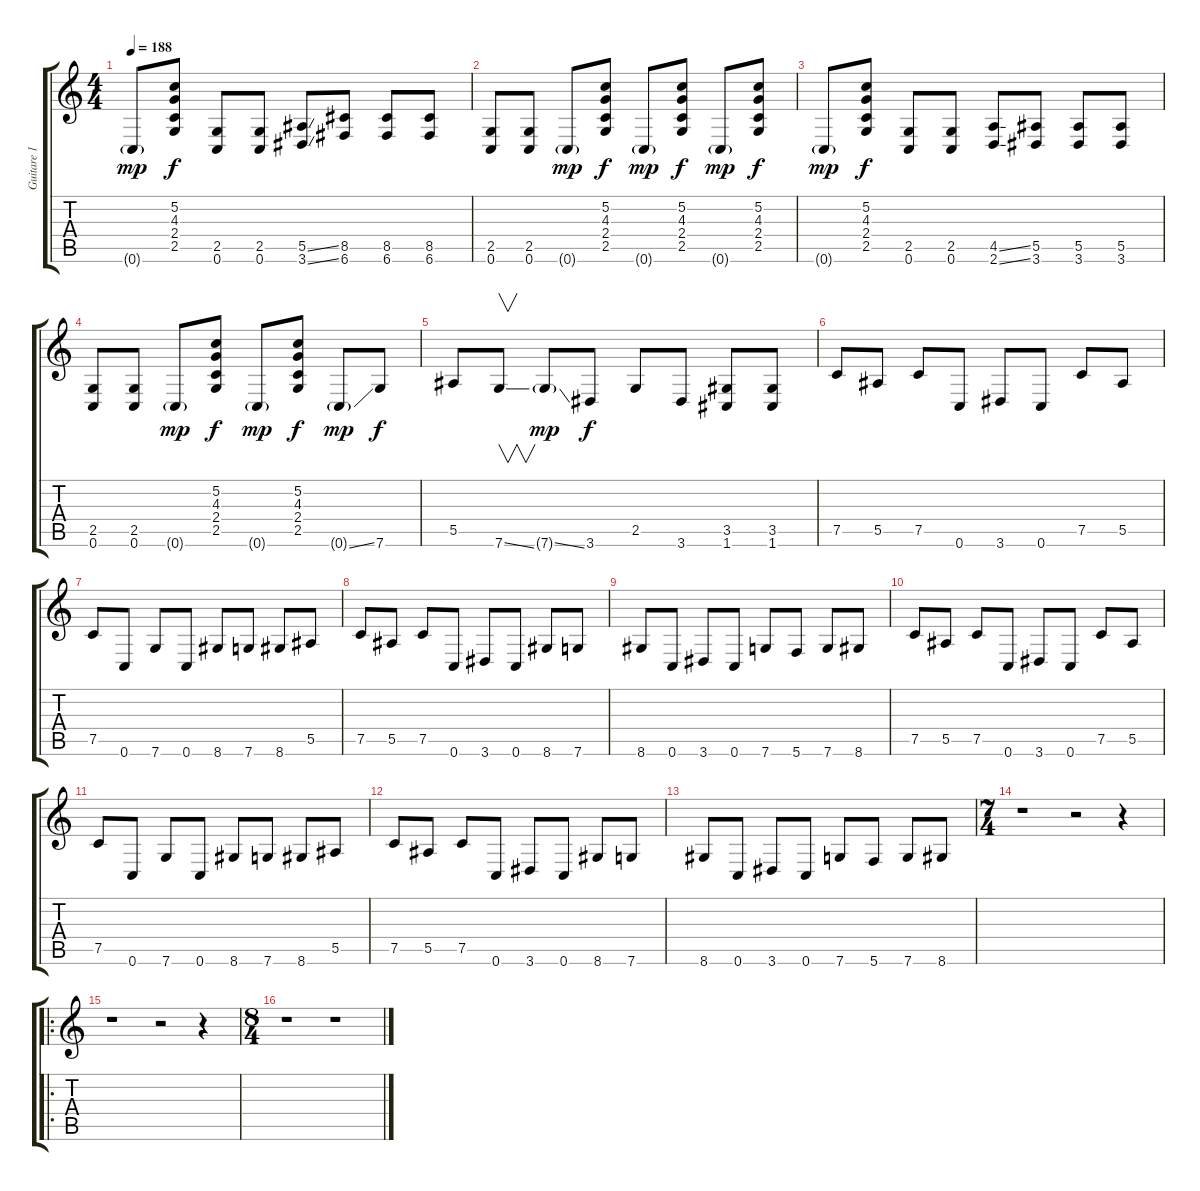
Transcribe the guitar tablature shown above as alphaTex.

\track ("Guitare 1" "Guitare 1") {instrument overdrivenguitar}
\staff {score tabs}
\tuning (C4 G3 Eb3 Bb2 F2 C2) {hide}
\ts (4 4)
\tempo 188
\clef g2
\ks c
0.6{g}.8{dy mp} (5.2 4.3 2.4 2.5).8{dy f} (2.5 0.6).8 (2.5 0.6).8 (5.5{ss} 3.6{ss}).8 (8.5 6.6).8 (8.5 6.6).8 (8.5 6.6).8 |
(2.5 0.6).8 (2.5 0.6).8 0.6{g}.8{dy mp} (5.2 4.3 2.4 2.5).8{dy f} 0.6{g}.8{dy mp} (5.2 4.3 2.4 2.5).8{dy f} 0.6{g}.8{dy mp} (5.2 4.3 2.4 2.5).8{dy f} |
0.6{g}.8{dy mp} (5.2 4.3 2.4 2.5).8{dy f} (2.5 0.6).8 (2.5 0.6).8 (4.5{ss} 2.6{ss}).8 (5.5 3.6).8 (5.5 3.6).8 (5.5 3.6).8 |
(2.5 0.6).8 (2.5 0.6).8 0.6{g}.8{dy mp} (5.2 4.3 2.4 2.5).8{dy f} 0.6{g}.8{dy mp} (5.2 4.3 2.4 2.5).8{dy f} 0.6{ss g}.8{dy mp} 7.6.8{dy f} |
5.5.8 7.6{ss}.8{v} 7.6{ss g}.8{dy mp} 3.6.8{dy f} 2.5.8 3.6.8 (3.5 1.6).8 (3.5 1.6).8 |
7.5.8 5.5.8 7.5.8 0.6.8 3.6.8 0.6.8 7.5.8 5.5.8 |
7.5.8 0.6.8 7.6.8 0.6.8 8.6.8 7.6.8 8.6.8 5.5.8 |
7.5.8 5.5.8 7.5.8 0.6.8 3.6.8 0.6.8 8.6.8 7.6.8 |
8.6.8 0.6.8 3.6.8 0.6.8 7.6.8 5.6.8 7.6.8 8.6.8 |
7.5.8 5.5.8 7.5.8 0.6.8 3.6.8 0.6.8 7.5.8 5.5.8 |
7.5.8 0.6.8 7.6.8 0.6.8 8.6.8 7.6.8 8.6.8 5.5.8 |
7.5.8 5.5.8 7.5.8 0.6.8 3.6.8 0.6.8 8.6.8 7.6.8 |
8.6.8 0.6.8 3.6.8 0.6.8 7.6.8 5.6.8 7.6.8 8.6.8 |
\ts (7 4)
r.1 r.2 r.4 |
\ro
r.1 r.2 r.4 |
\ts (8 4)
r.1 r.1
